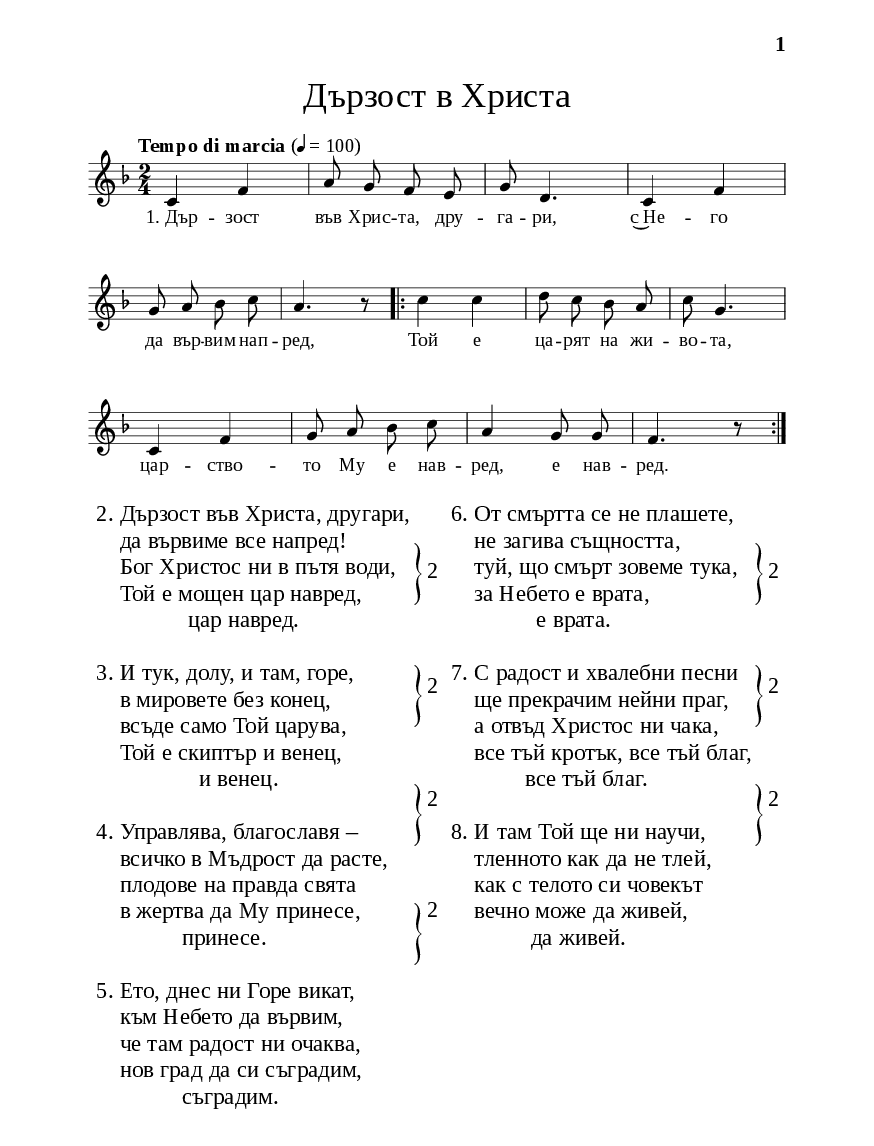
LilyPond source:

\version "2.24.3"

% include paper part and global functions
\include "include/globals.ily"


"rightBraces052_1" = \markup {
  \column {
    % repeat braces
    \translate #'(0 . -6.7 )
    \right-brace #30

    \translate #'(0 . -11.7 )
    \right-brace #30

    \translate #'(0 . -11.4 )
    \right-brace #30

    \translate #'(0 . -11.2 )
    \right-brace #30

  }
  \column {
    % repeat numbers
    \translate #'(0 . -7.2 )
    2

    \translate #'(0 . -14.8 )
    2

    \translate #'(0 . -14.6 )
    2

    \translate #'(0 . -14.2)
    2



  }
}

"rightBraces052_2" = \markup {
  \column {
    % repeat braces


    \translate #'(0 . -6.7 )
    \right-brace #30

    \translate #'(0 . -11.7 )
    \right-brace #30

    \translate #'(0 . -11.4 )
    \right-brace #30


  }
  \column {
    % repeat numbers

    \translate #'(0 . -7.2 )
    2

    \translate #'(0 . -14.8 )
    2

    \translate #'(0 . -14.6 )
    2


  }
}

\bookpart {
  \label #'ref052
  \tocItem \markup "Дързост в Христа"
  \include "include/bookpart-paper.ily"
  \score {
    \include "include/score-layout.ily"

    \new Voice \absolute  {
      \clef treble
      \key f \major
      \time 2/4
      \tempoFunc "Tempo di marcia" 4 "100"
      \autoBeamOff
      \autoBeamOff
      c'4 f' | a'8 g' f' e' | g'8 d'4. | c'4 f' \break |
      g'8 a' bes' c'' | a'4. r8 \bar ".|:"
      | c''4 c'' | d''8 c'' bes' a' | c''8 g'4. \break |
      c'4  f'4 | g'8 a' bes' c'' a'4 g'8 g' | f'4. r8 \bar ":|."
      \break
    }

    \addlyrics {
      "1. Дър" -- зост във Хрис -- та, дру -- га -- ри, с~Не -- го
      да вър -- вим нап -- ред, Той е ца -- рят на жи -- во -- та,
      цар -- ство -- то Му е нав -- ред, е нав -- ред.
    }

    \header {
      title = \titleFunc #'ref_desc_1 "Дързост в Христа" "Dărzost v Hrista"
    }

    \midi{}

  } % score

  \markup \abs-fontsize #11 {
    \hspace #1
    \override #`(baseline-skip . ,bgCoupletBaselineSkip)
    \column {


      \line {   2.  Дързост във Христа, другари,}

      \line {   "   " да вървиме все напред!}

      \line {   "   " Бог Христос ни в пътя води,}

      \line {   "   " Той е мощен цар навред,}

      \line {   "               " цар навред.}
      \line {   "   "}

      \line {   3.  И тук, долу, и там, горе, }

      \line {   "   " в мировете без конец, }

      \line {   "   " всъде само Той царува, }

      \line {   "   " Той е скиптър и венец, }

      \line {   "                 " и венец. }
      \line {   "   "}
      \line {   4.  Управлява, благославя – }

      \line {   "   " всичко в Мъдрост да расте, }

      \line {   "   " плодове на правда свята }

      \line {   "   " в жертва да Му принесе, }

      \line {   "              " принесе. }

      \line {   "   "}


      \line {   5. Ето, днес ни Горе викат, }

      \line {   "   " към Небето да вървим, }

      \line {   "   " че там радост ни очаква, }

      \line {   "   " нов град да си съградим, }

      \line {   "              " съградим. }

      \line {   "   "}

    }\"rightBraces052_1"



    \hspace #1
    \override #`(baseline-skip . ,bgCoupletBaselineSkip)
    \column {



      \line {   6. От смъртта се не плашете, }

      \line {   "   " не загива същността, }

      \line {   "   " туй, що смърт зовеме тука, }

      \line {   "   " за Небето е врата, }

      \line {   "              " е врата. }

      \line {   "   "}


      \line {   7. С радост и хвалебни песни }

      \line {   "   " ще прекрачим нейни праг, }

      \line {   "   " а отвъд Христос ни чака, }

      \line {   "   " все тъй кротък, все тъй благ, }

      \line {   "            " все тъй благ. }

      \line {   "   "}


      \line {   8. И там Той ще ни научи, }

      \line {   "   " тленното как да не тлей, }

      \line {   "   " как с телото си човекът }

      \line {   "   " вечно може да живей, }

      \line {   "             " да живей. }

    }
    \"rightBraces052_2"
  } % markup



} % bookpart
